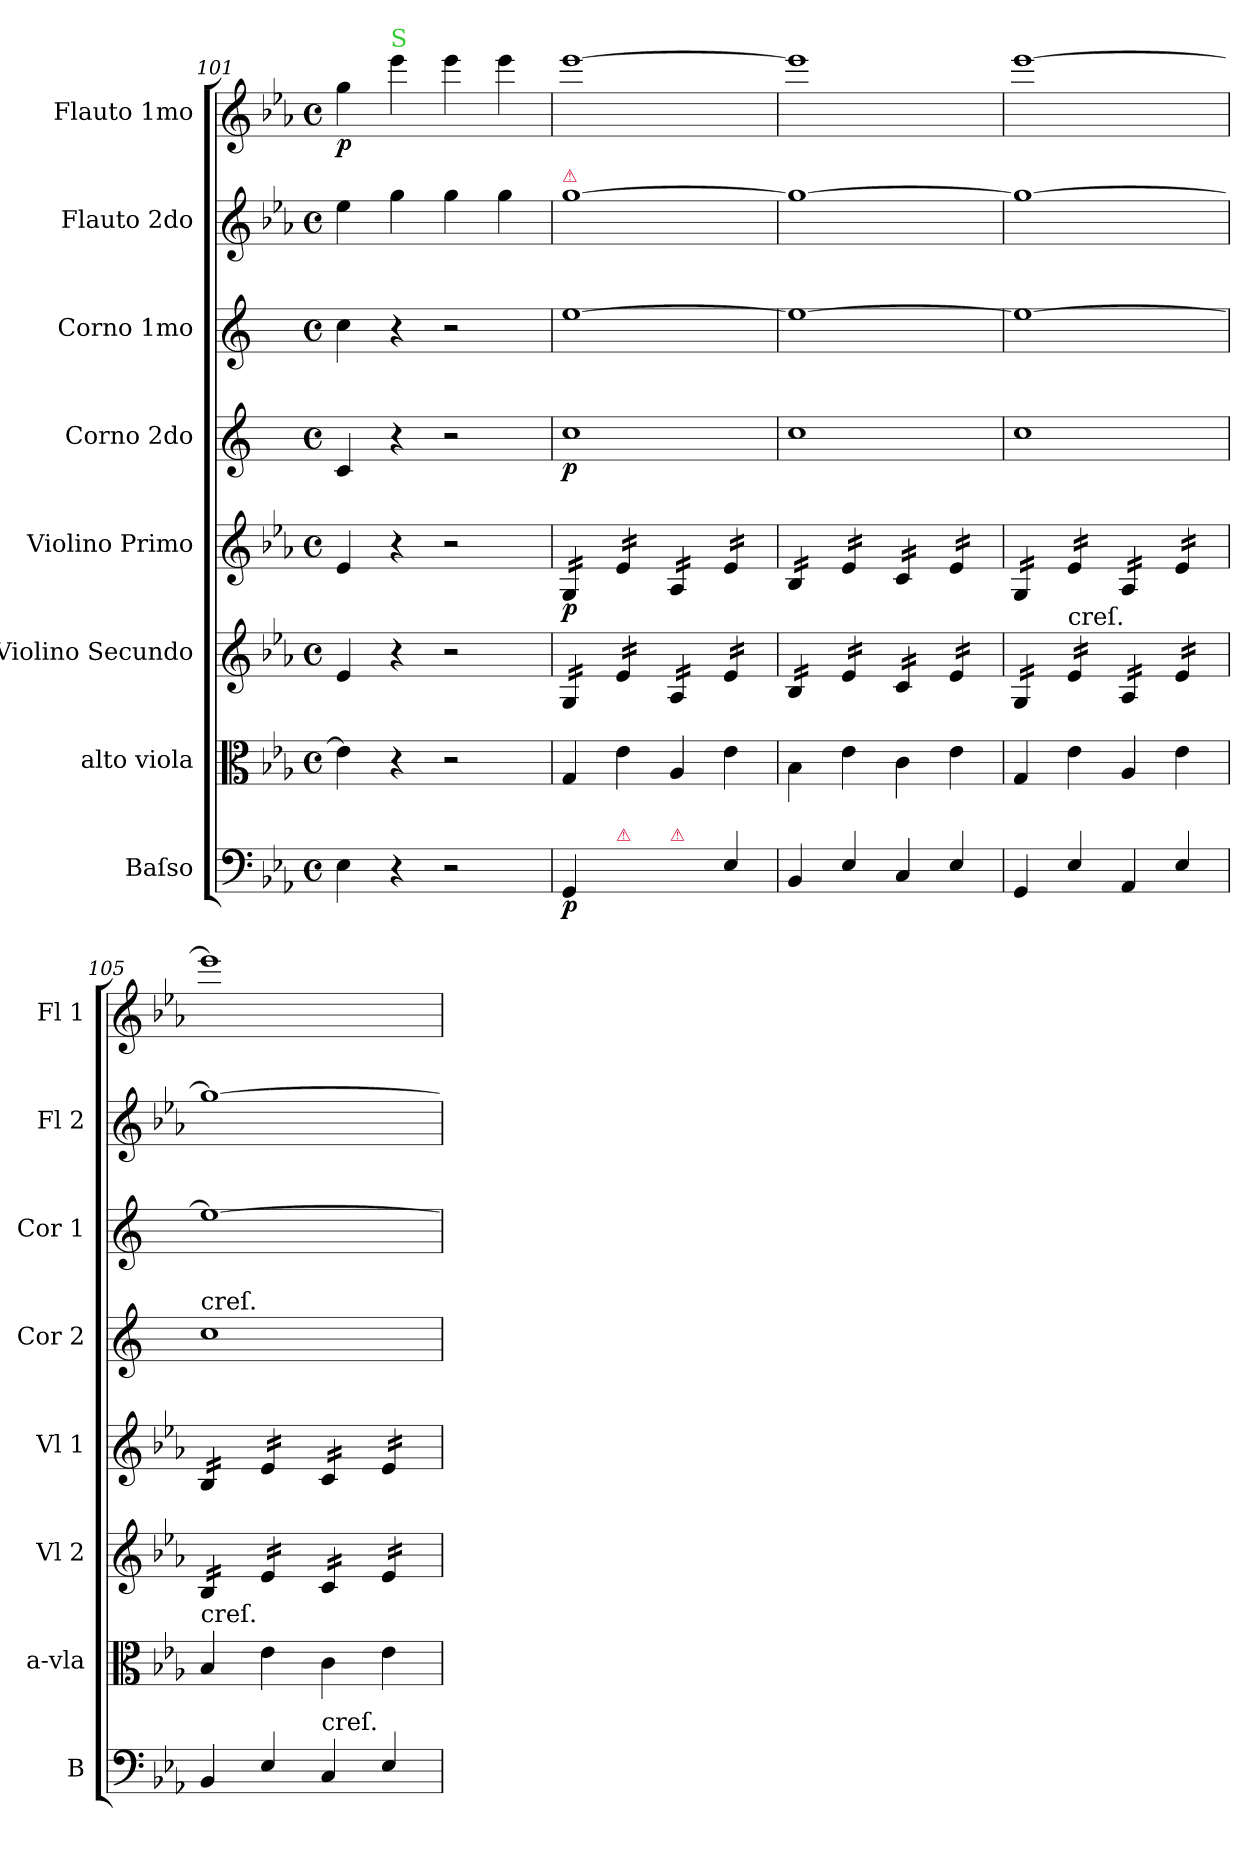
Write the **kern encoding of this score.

**kern	**dynam	**kern	**kern	**kern	**dynam	**kern	**dynam	**kern	**kern	**kern	**dynam
*part8	*part8	*part7	*part6	*part5	*part5	*part4	*part4	*part3	*part2	*part1	*part1
*staff8	*staff8	*staff7	*staff6	*staff5	*staff5	*staff4	*staff4	*staff3	*staff2	*staff1	*staff1
*I"Baſso	*	*I"alto viola	*I"Violino Secundo	*I"Violino Primo	*	*I"Corno 2do	*	*I"Corno 1mo	*I"Flauto 2do	*I"Flauto 1mo	*
*I'B	*	*I'a-vla	*I'Vl 2	*I'Vl 1	*	*I'Cor 2	*	*I'Cor 1	*I'Fl 2	*I'Fl 1	*
*clefF4	*	*clefC3	*clefG2	*clefG2	*	*clefG2	*	*clefG2	*clefG2	*clefG2	*
*	*	*	*	*	*	*ITrd-2c-3	*	*ITrd-2c-3	*	*	*
*k[b-e-a-]	*	*k[b-e-a-]	*k[b-e-a-]	*k[b-e-a-]	*	*k[b-e-a-]	*	*k[b-e-a-]	*k[b-e-a-]	*k[b-e-a-]	*
*E-:	*	*E-:	*E-:	*E-:	*	*	*	*	*E-:	*E-:	*
*M4/4	*	*M4/4	*M4/4	*M4/4	*	*M4/4	*	*M4/4	*M4/4	*M4/4	*
*met(c)	*	*met(c)	*met(c)	*met(c)	*	*met(c)	*	*met(c)	*met(c)	*met(c)	*
=101	=101	=101	=101	=101	=101	=101	=101	=101	=101	=101	=101
4E-\	.	4e-\]	4e-/	4e-/	.	4e-/	.	4ee-\	4ee-\	4gg\	p
!	!	!	!	!	!	!	!	!	!	!LO:TX:a:color=limegreen:t=S	!
4r	.	4r	4r	4r	.	4r	.	4r	4gg\	4eee-\	.
2r	.	2r	2r	2r	.	2r	.	2r	4gg\	4eee-\	.
.	.	.	.	.	.	.	.	.	4gg\	4eee-\	.
=102	=102	=102	=102	=102	=102	=102	=102	=102	=102	=102	=102
!	!	!	!	!	!	!	!	!	!LO:TX:a:color=crimson:t=⚠	!	!
*	*	*	*tremolo	*	*	*	*	*	*	*	*
*	*	*	*	*tremolo	*	*	*	*	*	*	*
4GG/	p	4G/	16G/LL	16G/LL	p	1ee-\	p	[1gg\	[1gg\	[1eee-\	.
.	.	.	16G/	16G/	.	.	.	.	.	.	.
.	.	.	16G/	16G/	.	.	.	.	.	.	.
.	.	.	16G/JJ	16G/JJ	.	.	.	.	.	.	.
!LO:TX:a:color=crimson:t=⚠	!	!	!	!	!	!	!	!	!	!	!
4E-\yy	.	4e-\	16e-/LL	16e-/LL	.	.	.	.	.	.	.
.	.	.	16e-/	16e-/	.	.	.	.	.	.	.
.	.	.	16e-/	16e-/	.	.	.	.	.	.	.
.	.	.	16e-/JJ	16e-/JJ	.	.	.	.	.	.	.
!LO:TX:a:color=crimson:t=⚠	!	!	!	!	!	!	!	!	!	!	!
4AA-/yy	.	4A-/	16A-/LL	16A-/LL	.	.	.	.	.	.	.
.	.	.	16A-/	16A-/	.	.	.	.	.	.	.
.	.	.	16A-/	16A-/	.	.	.	.	.	.	.
.	.	.	16A-/JJ	16A-/JJ	.	.	.	.	.	.	.
4E-/	.	4e-\	16e-/LL	16e-/LL	.	.	.	.	.	.	.
.	.	.	16e-/	16e-/	.	.	.	.	.	.	.
.	.	.	16e-/	16e-/	.	.	.	.	.	.	.
.	.	.	16e-/JJ	16e-/JJ	.	.	.	.	.	.	.
=103	=103	=103	=103	=103	=103	=103	=103	=103	=103	=103	=103
4BB-/	.	4B-\	16B-/LL	16B-/LL	.	1ee-\	.	1gg\_	1gg\_	1eee-\]	.
.	.	.	16B-/	16B-/	.	.	.	.	.	.	.
.	.	.	16B-/	16B-/	.	.	.	.	.	.	.
.	.	.	16B-/JJ	16B-/JJ	.	.	.	.	.	.	.
4E-/	.	4e-\	16e-/LL	16e-/LL	.	.	.	.	.	.	.
.	.	.	16e-/	16e-/	.	.	.	.	.	.	.
.	.	.	16e-/	16e-/	.	.	.	.	.	.	.
.	.	.	16e-/JJ	16e-/JJ	.	.	.	.	.	.	.
4C/	.	4c\	16c/LL	16c/LL	.	.	.	.	.	.	.
.	.	.	16c/	16c/	.	.	.	.	.	.	.
.	.	.	16c/	16c/	.	.	.	.	.	.	.
.	.	.	16c/JJ	16c/JJ	.	.	.	.	.	.	.
4E-/	.	4e-\	16e-/LL	16e-/LL	.	.	.	.	.	.	.
.	.	.	16e-/	16e-/	.	.	.	.	.	.	.
.	.	.	16e-/	16e-/	.	.	.	.	.	.	.
.	.	.	16e-/JJ	16e-/JJ	.	.	.	.	.	.	.
=104	=104	=104	=104	=104	=104	=104	=104	=104	=104	=104	=104
4GG/	.	4G/	16G/LL	16G/LL	.	1ee-\	.	1gg\_	1gg\_	[1eee-\	.
.	.	.	16G/	16G/	.	.	.	.	.	.	.
.	.	.	16G/	16G/	.	.	.	.	.	.	.
.	.	.	16G/JJ	16G/JJ	.	.	.	.	.	.	.
!	!	!	!LO:TX:t=creſ.	!	!	!	!	!	!	!	!
4E-/	.	4e-\	16e-/LL	16e-/LL	.	.	.	.	.	.	.
.	.	.	16e-/	16e-/	.	.	.	.	.	.	.
.	.	.	16e-/	16e-/	.	.	.	.	.	.	.
.	.	.	16e-/JJ	16e-/JJ	.	.	.	.	.	.	.
4AA-/	.	4A-/	16A-/LL	16A-/LL	.	.	.	.	.	.	.
.	.	.	16A-/	16A-/	.	.	.	.	.	.	.
.	.	.	16A-/	16A-/	.	.	.	.	.	.	.
.	.	.	16A-/JJ	16A-/JJ	.	.	.	.	.	.	.
4E-/	.	4e-\	16e-/LL	16e-/LL	.	.	.	.	.	.	.
.	.	.	16e-/	16e-/	.	.	.	.	.	.	.
.	.	.	16e-/	16e-/	.	.	.	.	.	.	.
.	.	.	16e-/JJ	16e-/JJ	.	.	.	.	.	.	.
=105	=105	=105	=105	=105	=105	=105	=105	=105	=105	=105	=105
!	!	!	!	!	!	!LO:TX:t=creſ.	!	!	!	!	!
!	!	!LO:TX:t=creſ.	!	!	!	!	!	!	!	!	!
4BB-/	.	4B-/	16B-/LL	16B-/LL	.	1ee-\	.	1gg\_	1gg\_	1eee-\]	.
.	.	.	16B-/	16B-/	.	.	.	.	.	.	.
.	.	.	16B-/	16B-/	.	.	.	.	.	.	.
.	.	.	16B-/JJ	16B-/JJ	.	.	.	.	.	.	.
4E-/	.	4e-\	16e-/LL	16e-/LL	.	.	.	.	.	.	.
.	.	.	16e-/	16e-/	.	.	.	.	.	.	.
.	.	.	16e-/	16e-/	.	.	.	.	.	.	.
.	.	.	16e-/JJ	16e-/JJ	.	.	.	.	.	.	.
!LO:TX:t=creſ.	!	!	!	!	!	!	!	!	!	!	!
4C/	.	4c\	16c/LL	16c/LL	.	.	.	.	.	.	.
.	.	.	16c/	16c/	.	.	.	.	.	.	.
.	.	.	16c/	16c/	.	.	.	.	.	.	.
.	.	.	16c/JJ	16c/JJ	.	.	.	.	.	.	.
4E-/	.	4e-\	16e-/LL	16e-/LL	.	.	.	.	.	.	.
.	.	.	16e-/	16e-/	.	.	.	.	.	.	.
.	.	.	16e-/	16e-/	.	.	.	.	.	.	.
.	.	.	16e-/JJ	16e-/JJ	.	.	.	.	.	.	.
*	*	*	*	*Xtremolo	*	*	*	*	*	*	*
*	*	*	*Xtremolo	*	*	*	*	*	*	*	*
=	=	=	=	=	=	=	=	=	=	=	=
*-	*-	*-	*-	*-	*-	*-	*-	*-	*-	*-	*-
